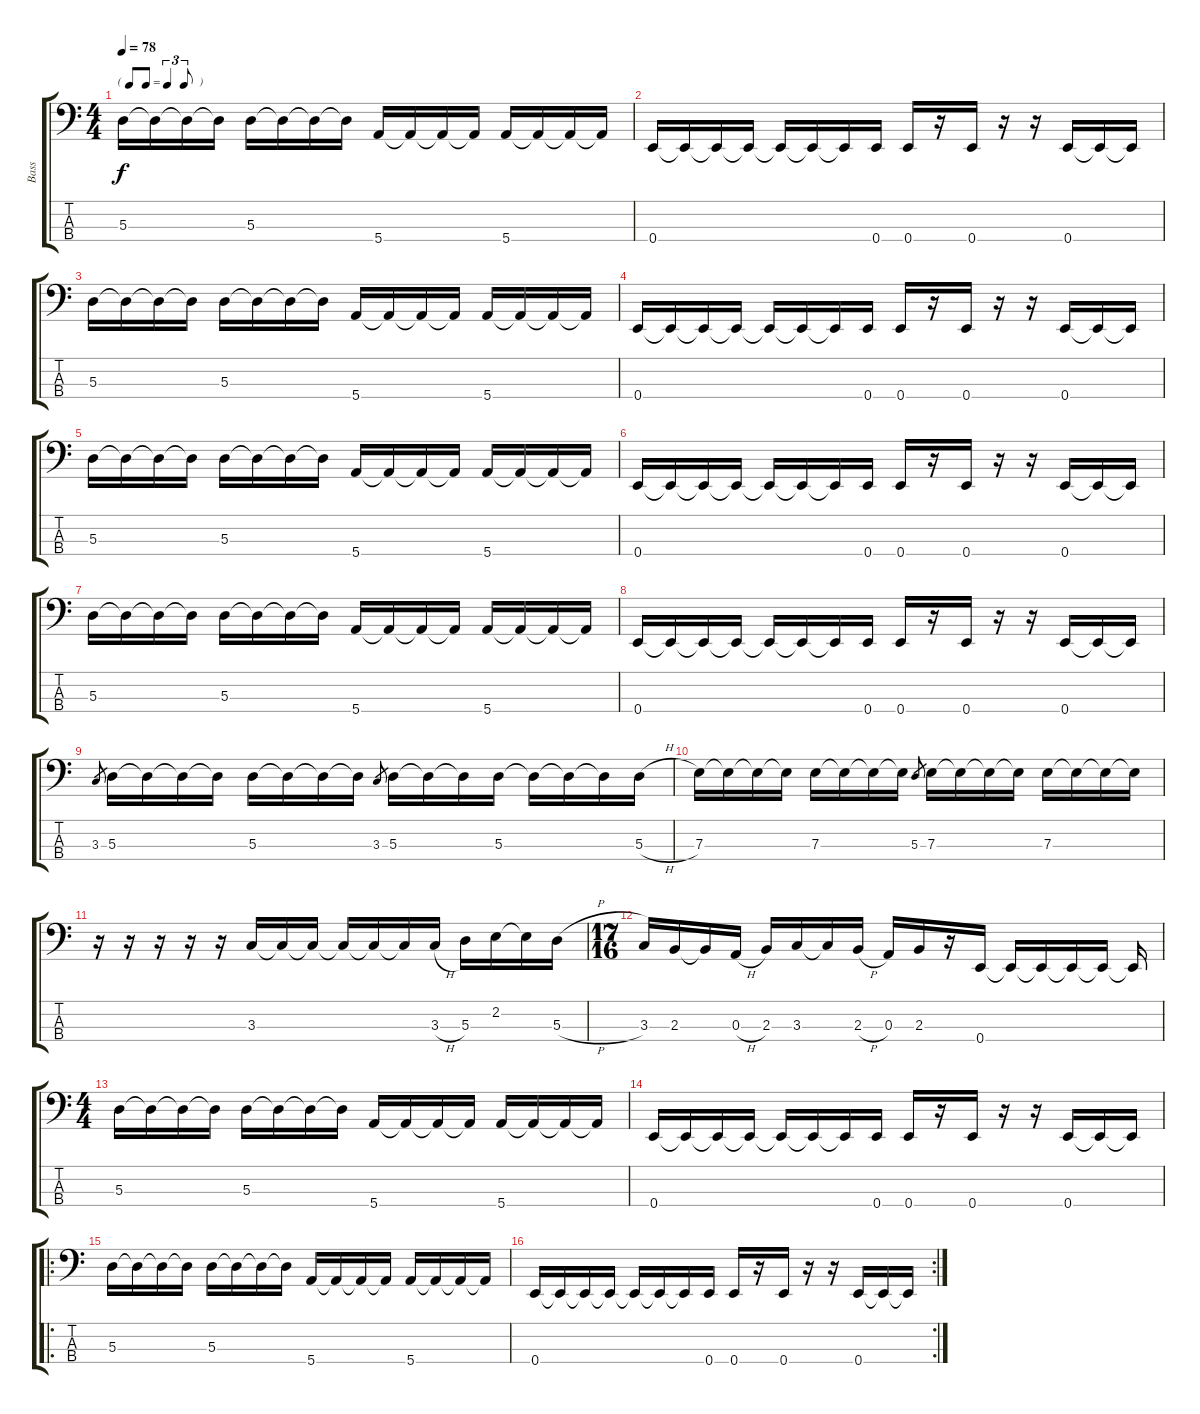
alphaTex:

\track ("Bass" "Bass") {instrument fretlessbass}
\staff {score tabs}
\tuning (G2 D2 A1 E1) {hide}
\ts (4 4)
\tf triplet8th
\tempo 78
\clef f4
\ks c
5.3.16{dy f} 5.3{t}.16 5.3{t}.16 5.3{t}.16 5.3.16 5.3{t}.16 5.3{t}.16 5.3{t}.16 5.4.16 5.4{t}.16 5.4{t}.16 5.4{t}.16 5.4.16 5.4{t}.16 5.4{t}.16 5.4{t}.16 |
0.4.16 0.4{t}.16 0.4{t}.16 0.4{t}.16 0.4{t}.16 0.4{t}.16 0.4{t}.16 0.4.16 0.4.16 r.16 0.4.16 r.16 r.16 0.4.16 0.4{t}.16 0.4{t}.16 |
5.3.16 5.3{t}.16 5.3{t}.16 5.3{t}.16 5.3.16 5.3{t}.16 5.3{t}.16 5.3{t}.16 5.4.16 5.4{t}.16 5.4{t}.16 5.4{t}.16 5.4.16 5.4{t}.16 5.4{t}.16 5.4{t}.16 |
0.4.16 0.4{t}.16 0.4{t}.16 0.4{t}.16 0.4{t}.16 0.4{t}.16 0.4{t}.16 0.4.16 0.4.16 r.16 0.4.16 r.16 r.16 0.4.16 0.4{t}.16 0.4{t}.16 |
5.3.16 5.3{t}.16 5.3{t}.16 5.3{t}.16 5.3.16 5.3{t}.16 5.3{t}.16 5.3{t}.16 5.4.16 5.4{t}.16 5.4{t}.16 5.4{t}.16 5.4.16 5.4{t}.16 5.4{t}.16 5.4{t}.16 |
0.4.16 0.4{t}.16 0.4{t}.16 0.4{t}.16 0.4{t}.16 0.4{t}.16 0.4{t}.16 0.4.16 0.4.16 r.16 0.4.16 r.16 r.16 0.4.16 0.4{t}.16 0.4{t}.16 |
5.3.16 5.3{t}.16 5.3{t}.16 5.3{t}.16 5.3.16 5.3{t}.16 5.3{t}.16 5.3{t}.16 5.4.16 5.4{t}.16 5.4{t}.16 5.4{t}.16 5.4.16 5.4{t}.16 5.4{t}.16 5.4{t}.16 |
0.4.16 0.4{t}.16 0.4{t}.16 0.4{t}.16 0.4{t}.16 0.4{t}.16 0.4{t}.16 0.4.16 0.4.16 r.16 0.4.16 r.16 r.16 0.4.16 0.4{t}.16 0.4{t}.16 |
3.3.8{gr} 5.3.16 5.3{t}.16 5.3{t}.16 5.3{t}.16 5.3.16 5.3{t}.16 5.3{t}.16 5.3{t}.16 3.3.8{gr} 5.3.16 5.3{t}.16 5.3{t}.16 5.3.16 5.3{t}.16 5.3{t}.16 5.3{t}.16 5.3{h}.16 |
7.3.16 7.3{t}.16 7.3{t}.16 7.3{t}.16 7.3.16 7.3{t}.16 7.3{t}.16 7.3{t}.16 5.3.8{gr} 7.3.16 7.3{t}.16 7.3{t}.16 7.3{t}.16 7.3.16 7.3{t}.16 7.3{t}.16 7.3{t}.16 |
r.16 r.16 r.16 r.16 r.16 3.3.16 3.3{t}.16 3.3{t}.16 3.3{t}.16 3.3{t}.16 3.3{t}.16 3.3{h}.16 5.3.16 2.2.16 2.2{t}.16 5.3{h}.16 |
\ts (17 16)
3.3.16 2.3.16 2.3{t}.16 0.3{h}.16 2.3.16 3.3.16 3.3{t}.16 2.3{h}.16 0.3.16 2.3.16 r.16 0.4.16 0.4{t}.16 0.4{t}.16 0.4{t}.16 0.4{t}.16 0.4{t}.16 |
\ts (4 4)
5.3.16 5.3{t}.16 5.3{t}.16 5.3{t}.16 5.3.16 5.3{t}.16 5.3{t}.16 5.3{t}.16 5.4.16 5.4{t}.16 5.4{t}.16 5.4{t}.16 5.4.16 5.4{t}.16 5.4{t}.16 5.4{t}.16 |
0.4.16 0.4{t}.16 0.4{t}.16 0.4{t}.16 0.4{t}.16 0.4{t}.16 0.4{t}.16 0.4.16 0.4.16 r.16 0.4.16 r.16 r.16 0.4.16 0.4{t}.16 0.4{t}.16 |
\ro
5.3.16 5.3{t}.16 5.3{t}.16 5.3{t}.16 5.3.16 5.3{t}.16 5.3{t}.16 5.3{t}.16 5.4.16 5.4{t}.16 5.4{t}.16 5.4{t}.16 5.4.16 5.4{t}.16 5.4{t}.16 5.4{t}.16 |
\rc 2
0.4.16 0.4{t}.16 0.4{t}.16 0.4{t}.16 0.4{t}.16 0.4{t}.16 0.4{t}.16 0.4.16 0.4.16 r.16 0.4.16 r.16 r.16 0.4.16 0.4{t}.16 0.4{t}.16
